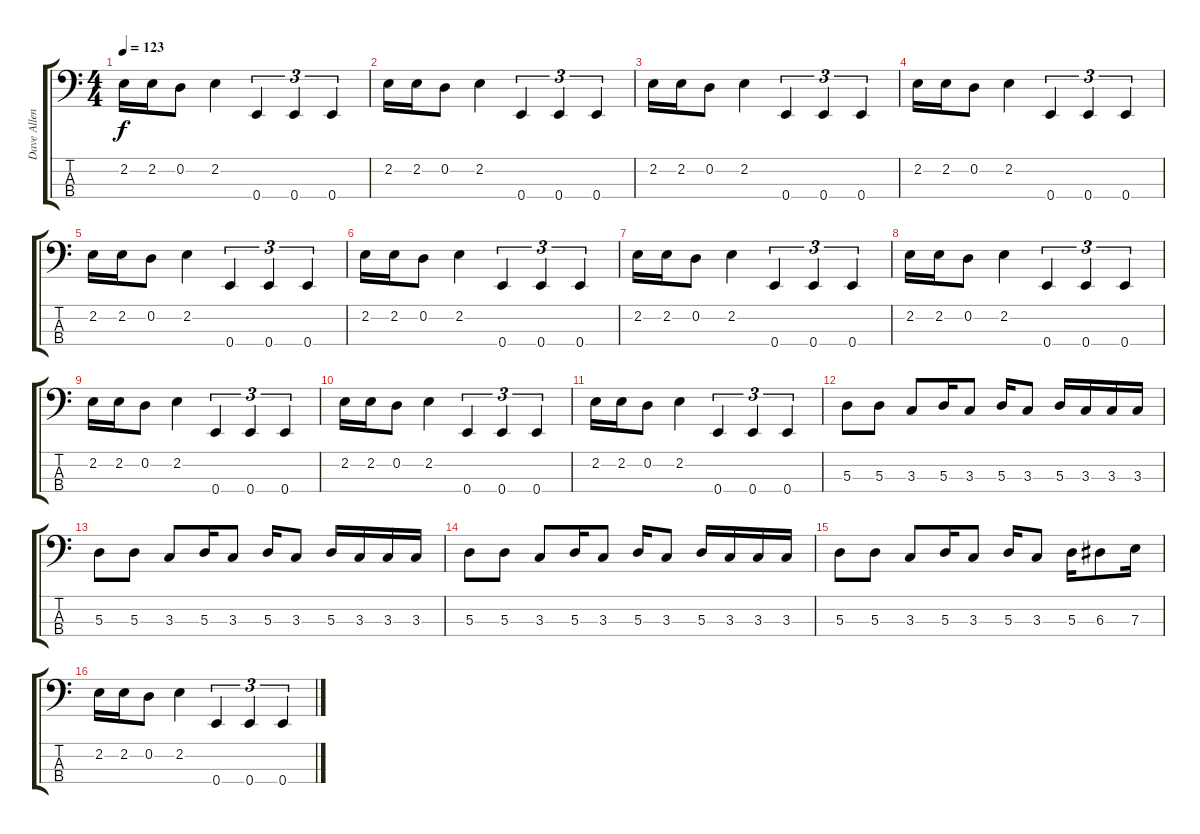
\track ("Dave Allen" "Dave Allen") {instrument electricbassfinger}
\staff {score tabs}
\tuning (G2 D2 A1 E1) {hide}
\ts (4 4)
\tempo 123
\clef f4
\ks c
2.2.16{dy f} 2.2.16 0.2.8 2.2.4 0.4.4{tu (3 2)} 0.4.4{tu (3 2)} 0.4.4{tu (3 2)} |
2.2.16 2.2.16 0.2.8 2.2.4 0.4.4{tu (3 2)} 0.4.4{tu (3 2)} 0.4.4{tu (3 2)} |
2.2.16 2.2.16 0.2.8 2.2.4 0.4.4{tu (3 2)} 0.4.4{tu (3 2)} 0.4.4{tu (3 2)} |
2.2.16 2.2.16 0.2.8 2.2.4 0.4.4{tu (3 2)} 0.4.4{tu (3 2)} 0.4.4{tu (3 2)} |
2.2.16 2.2.16 0.2.8 2.2.4 0.4.4{tu (3 2)} 0.4.4{tu (3 2)} 0.4.4{tu (3 2)} |
2.2.16 2.2.16 0.2.8 2.2.4 0.4.4{tu (3 2)} 0.4.4{tu (3 2)} 0.4.4{tu (3 2)} |
2.2.16 2.2.16 0.2.8 2.2.4 0.4.4{tu (3 2)} 0.4.4{tu (3 2)} 0.4.4{tu (3 2)} |
2.2.16 2.2.16 0.2.8 2.2.4 0.4.4{tu (3 2)} 0.4.4{tu (3 2)} 0.4.4{tu (3 2)} |
2.2.16 2.2.16 0.2.8 2.2.4 0.4.4{tu (3 2)} 0.4.4{tu (3 2)} 0.4.4{tu (3 2)} |
2.2.16 2.2.16 0.2.8 2.2.4 0.4.4{tu (3 2)} 0.4.4{tu (3 2)} 0.4.4{tu (3 2)} |
2.2.16 2.2.16 0.2.8 2.2.4 0.4.4{tu (3 2)} 0.4.4{tu (3 2)} 0.4.4{tu (3 2)} |
5.3.8 5.3.8 3.3.8 5.3.16 3.3.8 5.3.16 3.3.8 5.3.16 3.3.16 3.3.16 3.3.16 |
5.3.8 5.3.8 3.3.8 5.3.16 3.3.8 5.3.16 3.3.8 5.3.16 3.3.16 3.3.16 3.3.16 |
5.3.8 5.3.8 3.3.8 5.3.16 3.3.8 5.3.16 3.3.8 5.3.16 3.3.16 3.3.16 3.3.16 |
5.3.8 5.3.8 3.3.8 5.3.16 3.3.8 5.3.16 3.3.8 5.3.16 6.3.8 7.3.16 |
2.2.16 2.2.16 0.2.8 2.2.4 0.4.4{tu (3 2)} 0.4.4{tu (3 2)} 0.4.4{tu (3 2)}
